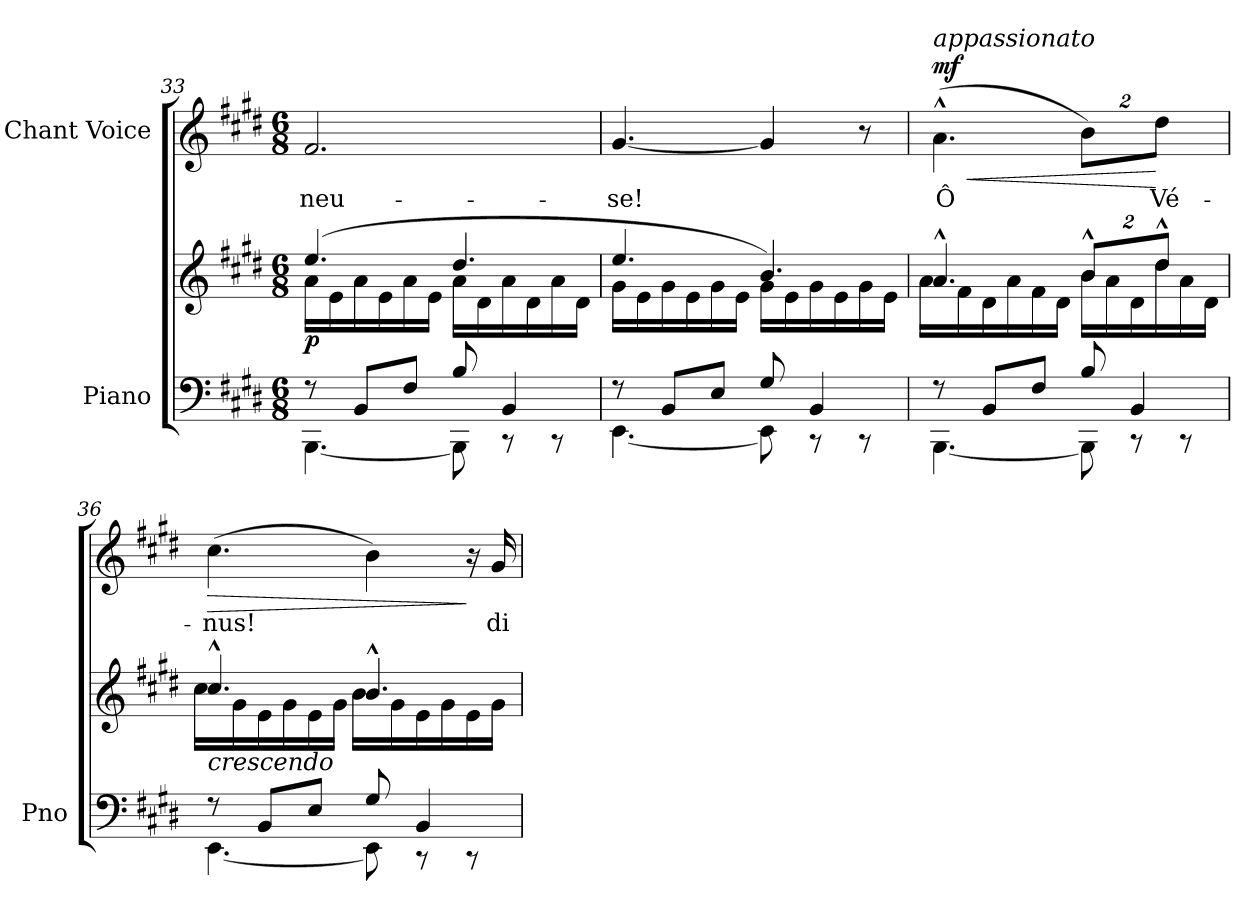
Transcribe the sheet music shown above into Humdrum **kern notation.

**kern	**kern	**dynam	**kern	**text	**dynam
*part2	*part2	*part2	*part1	*part1	*part1
*staff3	*staff2	*staff2/3	*staff1	*staff1	*staff1
*I"Piano	*	*	*I"Chant Voice	*	*
*I'Pno	*	*	*	*	*
*clefF4	*clefG2	*	*clefG2	*	*
*k[f#c#g#d#]	*k[f#c#g#d#]	*	*k[f#c#g#d#]	*	*
*M6/8	*M6/8	*	*M6/8	*	*
=33	=33	=33	=33	=33	=33
*^	*^	*	*	*	*
!	!	!	!	!LO:DY:b	!	!	!
8r	[4.BBB\	(4.ee/	16a\LL	p	2.f#/	-neu-	.
.	.	.	16e\	.	.	.	.
8BB/L	.	.	16a\	.	.	.	.
.	.	.	16e\	.	.	.	.
8F#/J	.	.	16a\	.	.	.	.
.	.	.	16e\JJ	.	.	.	.
8B/	8BBB\]	4.dd#/	16a\LL	.	.	.	.
.	.	.	16d#\	.	.	.	.
4BB/	8r	.	16a\	.	.	.	.
.	.	.	16d#\	.	.	.	.
.	8r	.	16a\	.	.	.	.
.	.	.	16d#\JJ	.	.	.	.
=34	=34	=34	=34	=34	=34	=34	=34
8r	[4.EE\	4.ee/	16g#\LL	.	[4.g#/	-se!	.
.	.	.	16e\	.	.	.	.
8BB/L	.	.	16g#\	.	.	.	.
.	.	.	16e\	.	.	.	.
8E/J	.	.	16g#\	.	.	.	.
.	.	.	16e\JJ	.	.	.	.
8G#/	8EE\]	4.b/)	16g#\LL	.	4g#/]	.	.
.	.	.	16e\	.	.	.	.
4BB/	8r	.	16g#\	.	.	.	.
.	.	.	16e\	.	.	.	.
.	8r	.	16g#\	.	8r	.	.
.	.	.	16e\JJ	.	.	.	.
=35	=35	=35	=35	=35	=35	=35	=35
!	!	!	!	!	!LO:TX:i:t=appassionato	!	!
!	!	!	!	!LO:DY:b	!	!	!LO:HP:b
!	!	!	!	!LO:DY:n=1:b	!	!	!LO:DY:n=1:a
8r	[4.BBB\	4.a^^/	16a\LL	p other-dynamics	(4.a^^\	Ô	< mf
.	.	.	16f#\	.	.	.	.
8BB/L	.	.	16d#\	.	.	.	.
.	.	.	16a\	.	.	.	.
8F#/J	.	.	16f#\	.	.	.	.
.	.	.	16d#\JJ	.	.	.	.
*	*	*Xbrackettup	*	*	*	*	*
8B/	8BBB\]	16%3b^^/L	16b\LL	.	16%3b\L)	.	.
.	.	.	16a\	.	.	.	.
4BB/	8r	.	16d#\	.	.	.	.
.	.	16%3dd#^^/J	16dd#\	.	16%3dd#\J	Vé-	[
.	8r	.	16a\	.	.	.	.
.	.	.	16d#\JJ	.	.	.	.
=36	=36	=36	=36	=36	=36	=36	=36
!	!	!LO:TX:b:i:t=crescendo	!	!	!	!	!
!	!	!	!	!	!	!	!LO:HP:b
8r	[4.EE\	4.cc#^^/	16cc#\LL	.	(4.cc#\	-nus!	>
.	.	.	16g#\	.	.	.	.
8BB/L	.	.	16e\	.	.	.	.
.	.	.	16g#\	.	.	.	.
8E/J	.	.	16e\	.	.	.	.
.	.	.	16g#\JJ	.	.	.	.
8G#/	8EE\]	4.b^^/	16b\LL	.	4b\)	.	.
.	.	.	16g#\	.	.	.	.
4BB/	8r	.	16e\	.	.	.	.
.	.	.	16g#\	.	.	.	.
.	8r	.	16e\	.	16r	.	]
!	!	!	!	!	!	!	!LO:DY:a
!	!	!	!	!	!	!	!LO:DY:n=1:a
.	.	.	16g#\JJ	.	16g#/	di-	other-dynamics f
*v	*v	*	*	*	*	*	*
*	*v	*v	*	*	*	*
=	=	=	=	=	=
*-	*-	*-	*-	*-	*-
